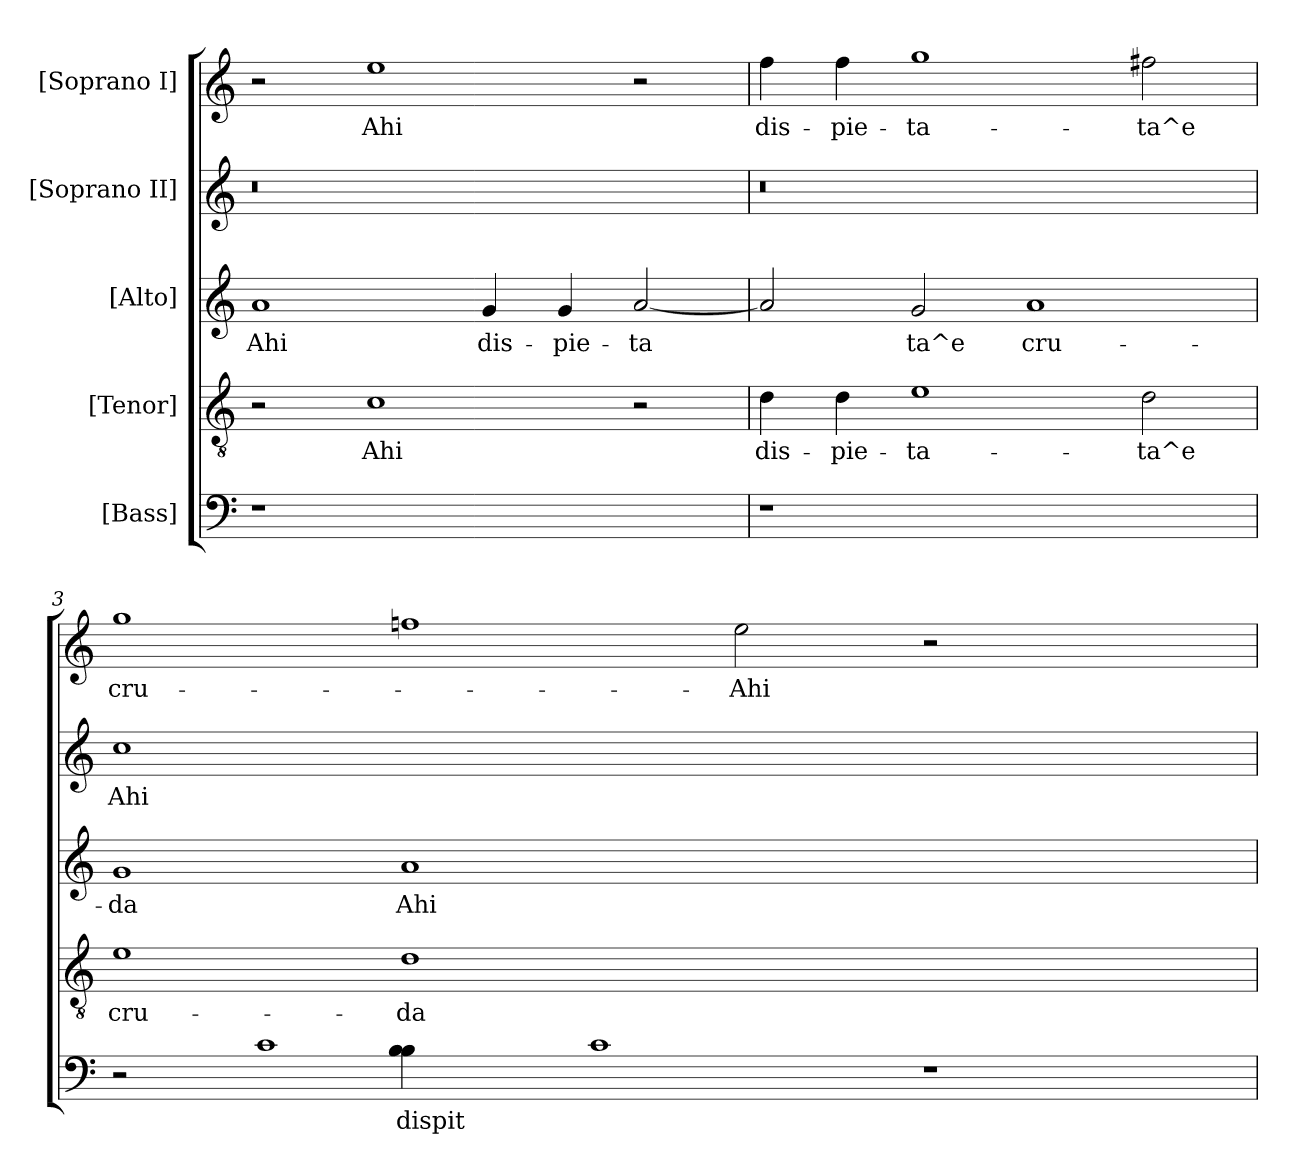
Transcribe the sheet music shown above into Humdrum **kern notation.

**kern	**text	**kern	**text	**kern	**text	**kern	**text	**kern	**text
*part5	*part5	*part4	*part4	*part3	*part3	*part2	*part2	*part1	*part1
*staff5	*staff5	*staff4	*staff4	*staff3	*staff3	*staff2	*staff2	*staff1	*staff1
*I"[Bass]	*	*I"[Tenor]	*	*I"[Alto]	*	*I"[Soprano II]	*	*I"[Soprano I]	*
!!LO:PB:g=z
*stria5	*	*stria5	*	*stria5	*	*stria5	*	*stria5	*
*clefF4	*	*clefGv2	*	*clefG2	*	*clefG2	*	*clefG2	*
*k[]	*	*k[]	*	*k[]	*	*k[]	*	*k[]	*
*C:	*	*C:	*	*C:	*	*C:	*	*C:	*
=1	=1	=1	=1	=1	=1	=1	=1	=1	=1
!	!	!	!	!	!LO:LY:b:cj	!	!	!	!
1r	.	2r	.	1a	Ahi	0r	.	2r	.
!	!	!	!LO:LY:b:cj	!	!	!	!	!	!LO:LY:b:cj
.	.	1c	Ahi	.	.	.	.	1ee	Ahi
!	!	!	!	!	!LO:LY:b:cj	!	!	!	!
1ryy	.	.	.	4g/	dis-	.	.	.	.
!	!	!	!	!	!LO:LY:b:cj	!	!	!	!
.	.	.	.	4g/	-pie-	.	.	.	.
!	!	!	!	!	!LO:LY:b:cj	!	!	!	!
.	.	2r	.	[<2a/	-ta-	.	.	2r	.
=2	=2	=2	=2	=2	=2	=2	=2	=2	=2
!	!	!	!LO:LY:b:cj	!	!LO:LY:b:cj	!	!	!	!LO:LY:b:cj
1r	.	4d\	dis-	2a/]	--	0r	.	4ff\	dis-
!	!	!	!LO:LY:b:cj	!	!	!	!	!	!LO:LY:b:cj
.	.	4d\	-pie-	.	.	.	.	4ff\	-pie-
!	!	!	!LO:LY:b:cj	!	!LO:LY:b:cj	!	!	!	!LO:LY:b:cj
.	.	1e	-ta-	2g/	-ta^e	.	.	1gg	-ta-
!	!	!	!	!	!LO:LY:b:cj	!	!	!	!
1ryy	.	.	.	1a	cru-	.	.	.	.
!	!	!	!LO:LY:b:cj	!	!	!	!	!	!LO:LY:b:cj
.	.	2d\	-ta^e	.	.	.	.	2ff#X\	-ta^e
=3	=3	=3	=3	=3	=3	=3	=3	=3	=3
*^	*	*	*	*	*	*	*	*	*
!	!	!	!	!LO:LY:b:cj	!	!LO:LY:b:cj	!	!LO:LY:b:cj	!	!LO:LY:b:cj
2r	1ryy	.	1e	cru-	1g	-da	1cc	Ahi	1gg	cru-
1c	.	.	.	.	.	.	.	.	.	.
!	!	!LO:LY:b:cj	!	!LO:LY:b:cj	!	!LO:LY:b:cj	!	!	!	!
.	4B\ 4B\	dispit-	1d	-da	1a	Ahi	0ryy	.	1ffn	.
.	1ryy	.	.	.	.	.	.	.	.	.
1c	.	.	.	.	.	.	.	.	.	.
!	!	!	!	!	!	!	!	!	!	!LO:LY:b:cj
.	.	.	1.ryy	.	1.ryy	.	.	.	2ee\	-Ahi
.	1ryy	.	.	.	.	.	.	.	.	.
1r	.	.	.	.	.	.	.	.	2r	.
.	.	.	.	.	.	.	2ryy	.	2ryy	.
.	4ryy	.	.	.	.	.	.	.	.	.
*v	*v	*	*	*	*	*	*	*	*	*
=	=	=	=	=	=	=	=	=	=
*-	*-	*-	*-	*-	*-	*-	*-	*-	*-
